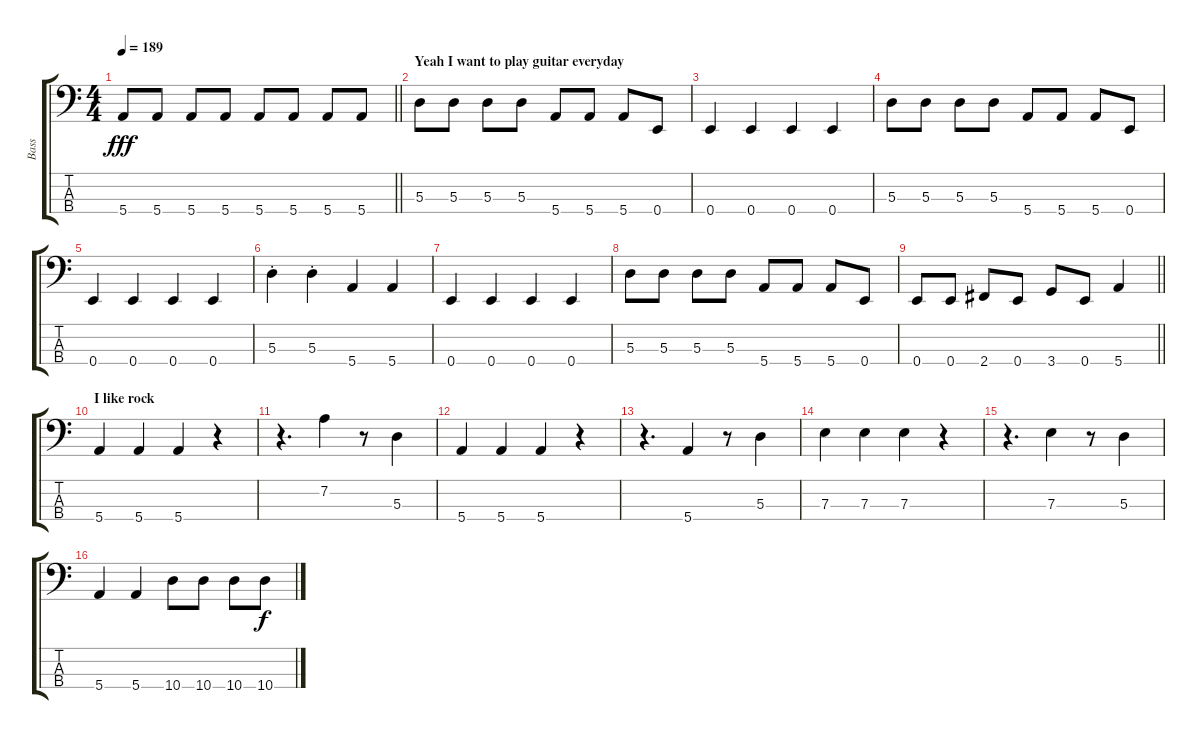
\track ("Bass" "Bass") {instrument electricbassfinger}
\staff {score tabs}
\tuning (G2 D2 A1 E1) {hide}
\ts (4 4)
\tempo 189
\clef f4
\barLineRight lightlight
\ks c
5.4.8{dy fff} 5.4.8 5.4.8 5.4.8 5.4.8 5.4.8 5.4.8 5.4.8 |
\section ("" "Yeah I want to play guitar everyday")
5.3.8 5.3.8 5.3.8 5.3.8 5.4.8 5.4.8 5.4.8 0.4.8 |
0.4.4 0.4.4 0.4.4 0.4.4 |
5.3.8 5.3.8 5.3.8 5.3.8 5.4.8 5.4.8 5.4.8 0.4.8 |
0.4.4 0.4.4 0.4.4 0.4.4 |
5.3{st}.4 5.3{st}.4 5.4.4 5.4.4 |
0.4.4 0.4.4 0.4.4 0.4.4 |
5.3.8 5.3.8 5.3.8 5.3.8 5.4.8 5.4.8 5.4.8 0.4.8 |
\barLineRight lightlight
0.4.8 0.4.8 2.4.8 0.4.8 3.4.8 0.4.8 5.4.4 |
\section ("" "I like rock")
5.4.4 5.4.4 5.4.4 r.4 |
r.4{d} 7.2.4 r.8 5.3.4 |
5.4.4 5.4.4 5.4.4 r.4 |
r.4{d} 5.4.4 r.8 5.3.4 |
7.3.4 7.3.4 7.3.4 r.4 |
r.4{d} 7.3.4 r.8 5.3.4 |
5.4.4 5.4.4 10.4.8 10.4.8 10.4.8 10.4.8{dy f}
